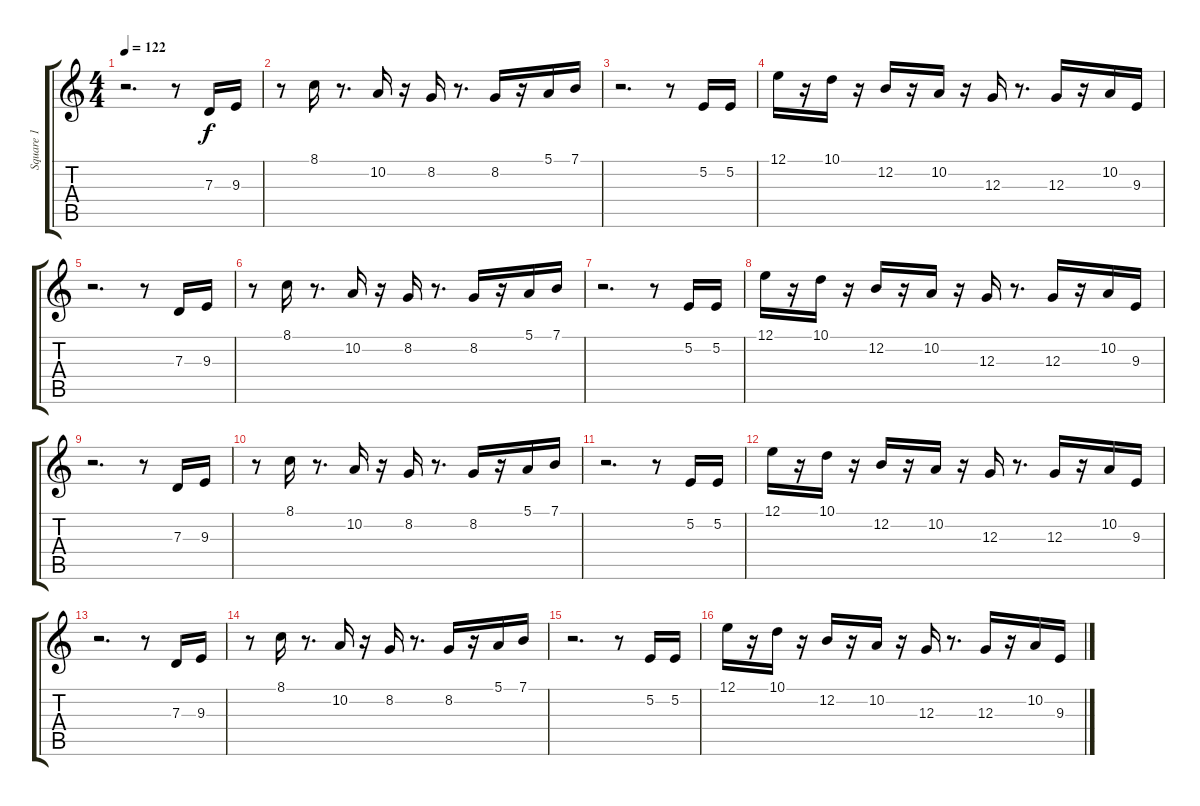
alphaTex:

\track ("Square 1" "Square 1") {instrument lead1square}
\staff {score tabs}
\tuning (E4 B3 G3 D3 A2 E2) {hide}
\ts (4 4)
\tempo 122
\clef g2
\ks c
r.2{d dy f} r.8 7.3.16 9.3.16 |
r.8 8.1.16 r.8{d} 10.2.16 r.16 8.2.16 r.8{d} 8.2.16 r.16 5.1.16 7.1.16 |
r.2{d} r.8 5.2.16 5.2.16 |
12.1.16 r.16 10.1.16 r.16 12.2.16 r.16 10.2.16 r.16 12.3.16 r.8{d} 12.3.16 r.16 10.2.16 9.3.16 |
r.2{d} r.8 7.3.16 9.3.16 |
r.8 8.1.16 r.8{d} 10.2.16 r.16 8.2.16 r.8{d} 8.2.16 r.16 5.1.16 7.1.16 |
r.2{d} r.8 5.2.16 5.2.16 |
12.1.16 r.16 10.1.16 r.16 12.2.16 r.16 10.2.16 r.16 12.3.16 r.8{d} 12.3.16 r.16 10.2.16 9.3.16 |
r.2{d} r.8 7.3.16 9.3.16 |
r.8 8.1.16 r.8{d} 10.2.16 r.16 8.2.16 r.8{d} 8.2.16 r.16 5.1.16 7.1.16 |
r.2{d} r.8 5.2.16 5.2.16 |
12.1.16 r.16 10.1.16 r.16 12.2.16 r.16 10.2.16 r.16 12.3.16 r.8{d} 12.3.16 r.16 10.2.16 9.3.16 |
r.2{d} r.8 7.3.16 9.3.16 |
r.8 8.1.16 r.8{d} 10.2.16 r.16 8.2.16 r.8{d} 8.2.16 r.16 5.1.16 7.1.16 |
r.2{d} r.8 5.2.16 5.2.16 |
12.1.16 r.16 10.1.16 r.16 12.2.16 r.16 10.2.16 r.16 12.3.16 r.8{d} 12.3.16 r.16 10.2.16 9.3.16
